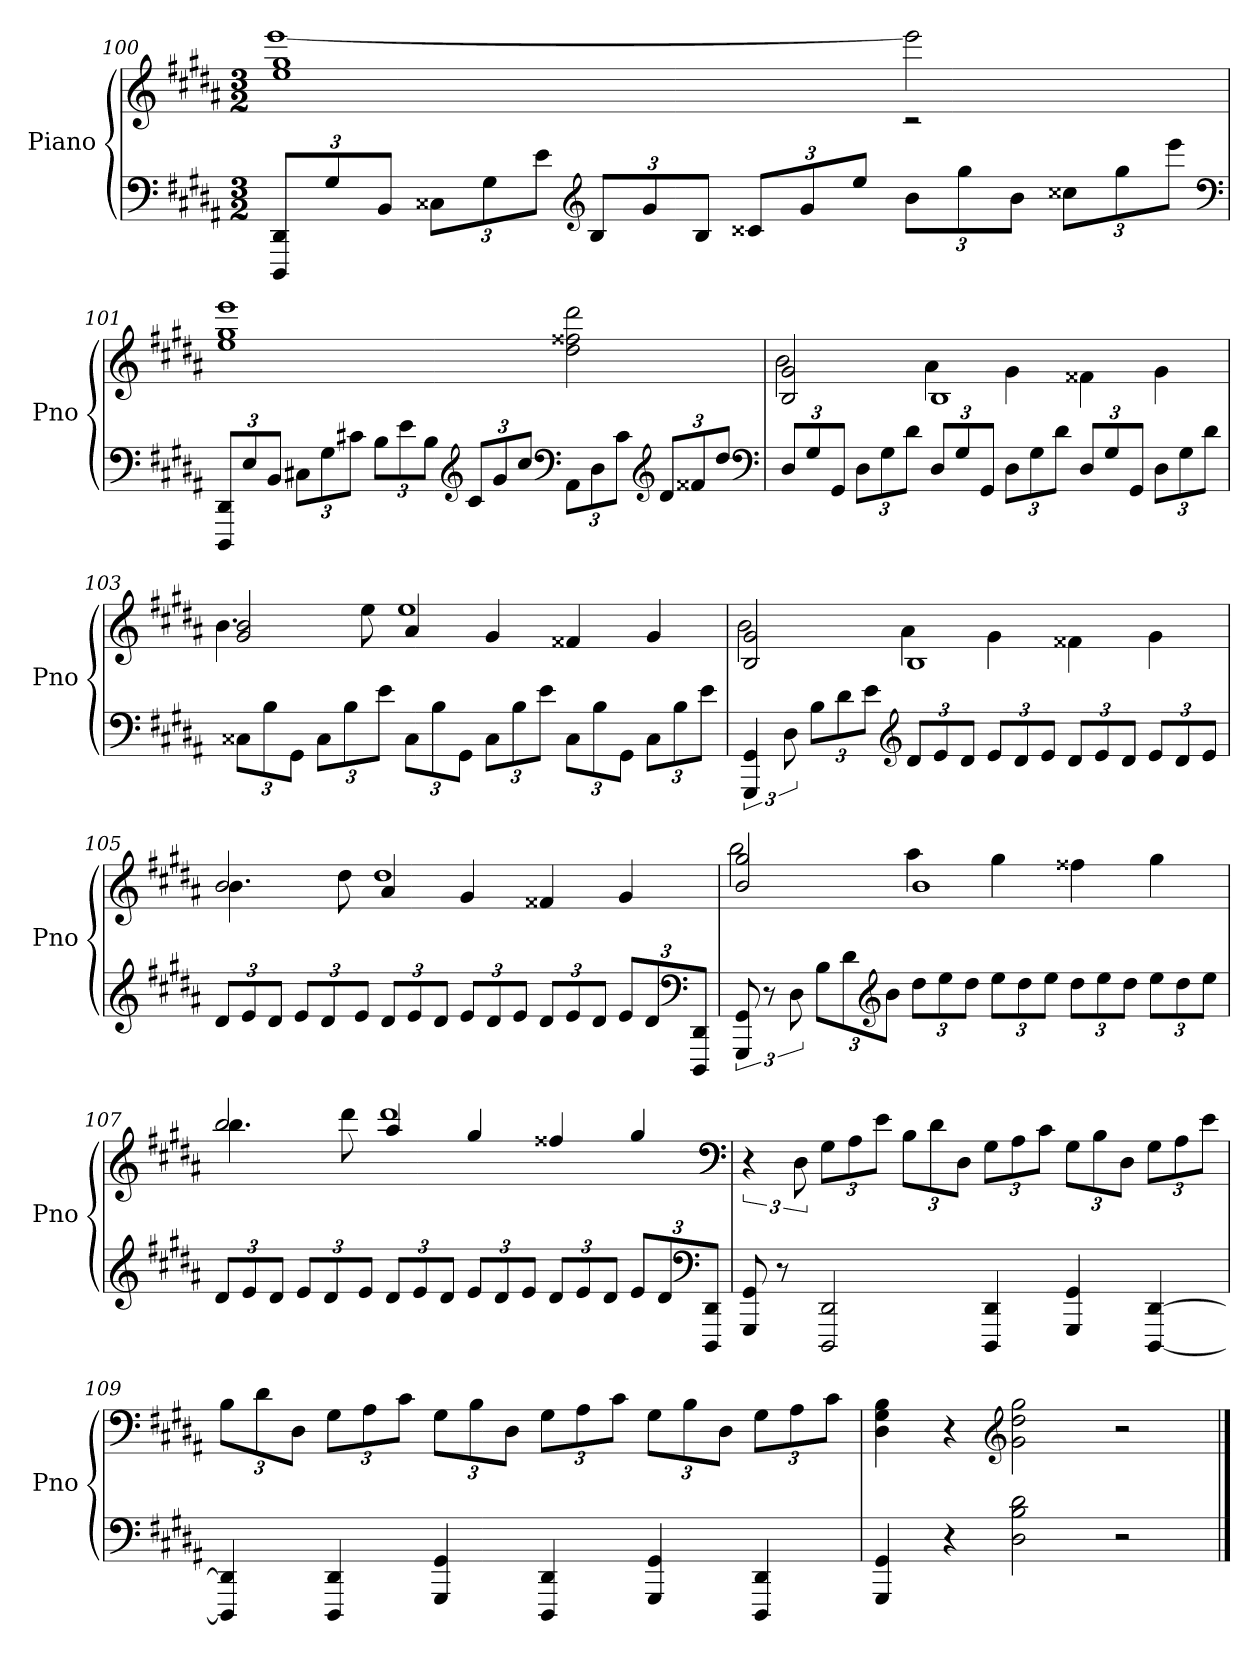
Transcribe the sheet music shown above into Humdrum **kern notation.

**kern	**kern
*part1	*part1
*staff2	*staff1
*I"Piano	*
*I'Pno	*
*clefF4	*clefG2
*k[f#c#g#d#a#]	*k[f#c#g#d#a#]
*M3/2	*M3/2
=100	=100
*	*^
12DDD# 12DD#L	1ee 1gg#	[1eee
12G#	.	.
12BBJ	.	.
12C##XL	.	.
12G#	.	.
12eJ	.	.
*clefG2	*	*
12BL	.	.
12g#	.	.
12BJ	.	.
12c##XL	.	.
12g#	.	.
12eeJ	.	.
12bL	2rc	2eee]
12gg#	.	.
12bJ	.	.
12cc##XL	.	.
12gg#	.	.
12eeeJ	.	.
*	*v	*v
*clefF4	*
=101	=101
12DDD# 12DD#L	1ee 1gg# 1eee
12E	.
12BBJ	.
12C#XL	.
12G#	.
12c#XJ	.
12BL	.
12e	.
12BJ	.
*clefG2	*
12c#L	.
12g#	.
12cc#J	.
*clefF4	*
12AA#L	2dd# 2ff##X 2ddd#
12D#	.
12c#J	.
*clefG2	*
12d#L	.
12f##X	.
12dd#J	.
*clefF4	*
=102	=102
*	*^
12D#L	2B 2g#	2b
12G#	.	.
12GG#J	.	.
12D#L	.	.
12G#	.	.
12d#J	.	.
12D#L	1B	4a#
12G#	.	.
12GG#J	.	.
12D#L	.	4g#
12G#	.	.
12d#J	.	.
12D#L	.	4f##X
12G#	.	.
12GG#J	.	.
12D#L	.	4g#
12G#	.	.
12d#J	.	.
=103	=103	=103
12C##XL	2g# 2b	4.b
12B	.	.
12GG#J	.	.
12C##L	.	.
12B	.	.
.	.	8ee
12eJ	.	.
12C##L	4a#	1ee
12B	.	.
12GG#J	.	.
12C##L	4g#	.
12B	.	.
12eJ	.	.
12C##L	4f##X	.
12B	.	.
12GG#J	.	.
12C##L	4g#	.
12B	.	.
12eJ	.	.
=104	=104	=104
6GGG# 6GG#	2B 2g#	2b
12D#	.	.
12BL	.	.
12d#	.	.
12eJ	.	.
*clefG2	*	*
12d#L	1B	4a#
12e	.	.
12d#J	.	.
12eL	.	4g#
12d#	.	.
12eJ	.	.
12d#L	.	4f##X
12e	.	.
12d#J	.	.
12eL	.	4g#
12d#	.	.
12eJ	.	.
=105	=105	=105
12d#L	2b	4.b
12e	.	.
12d#J	.	.
12eL	.	.
12d#	.	.
.	.	8dd#
12eJ	.	.
12d#L	4a#	1dd#
12e	.	.
12d#J	.	.
12eL	4g#	.
12d#	.	.
12eJ	.	.
12d#L	4f##X	.
12e	.	.
12d#J	.	.
12eL	4g#	.
12d#	.	.
*clefF4	*	*
12DDD# 12DD#J	.	.
=106	=106	=106
12GGG# 12GG#	2b 2gg#	2bb
12r	.	.
12D#	.	.
12BL	.	.
12d#	.	.
*clefG2	*	*
12bJ	.	.
12dd#L	1b	4aa#
12ee	.	.
12dd#J	.	.
12eeL	.	4gg#
12dd#	.	.
12eeJ	.	.
12dd#L	.	4ff##X
12ee	.	.
12dd#J	.	.
12eeL	.	4gg#
12dd#	.	.
12eeJ	.	.
=107	=107	=107
12d#L	2bb	4.bb
12e	.	.
12d#J	.	.
12eL	.	.
12d#	.	.
.	.	8ddd#
12eJ	.	.
12d#L	4aa#	1ddd#
12e	.	.
12d#J	.	.
12eL	4gg#	.
12d#	.	.
12eJ	.	.
12d#L	4ff##X	.
12e	.	.
12d#J	.	.
12eL	4gg#	.
12d#	.	.
*clefF4	*	*
12DDD# 12DD#J	.	.
*	*v	*v
*	*clefF4
=108	=108
8GGG# 8GG#	6r
8r	.
.	12D#
2DDD# 2DD#	12G#L
.	12A#
.	12eJ
.	12BL
.	12d#
.	12D#J
4DDD# 4DD#	12G#L
.	12A#
.	12c#J
4GGG# 4GG#	12G#L
.	12B
.	12D#J
[4DDD# [4DD#	12G#L
.	12A#
.	12eJ
=109	=109
4DDD#] 4DD#]	12BL
.	12d#
.	12D#J
4DDD# 4DD#	12G#L
.	12A#
.	12c#J
4GGG# 4GG#	12G#L
.	12B
.	12D#J
4DDD# 4DD#	12G#L
.	12A#
.	12c#J
4GGG# 4GG#	12G#L
.	12B
.	12D#J
4DDD# 4DD#	12G#L
.	12A#
.	12c#J
=110	=110
4GGG# 4GG#	4D# 4G# 4B
4r	4r
*	*clefG2
2D# 2B 2d#	2g# 2dd# 2gg#
2r	2r
==	==
*-	*-
